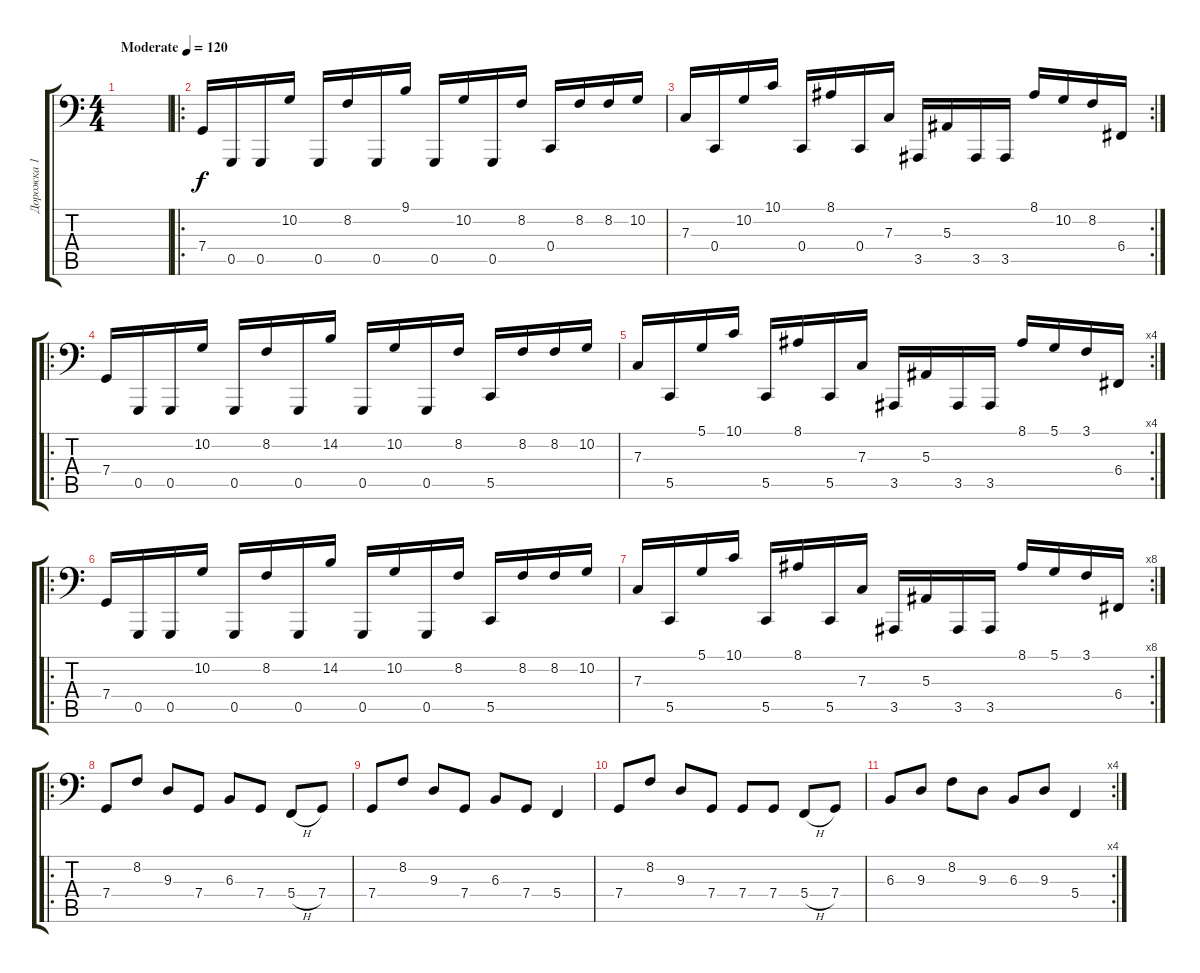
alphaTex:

\track ("Дорожка 1" "Дорожка 1") {instrument lead1square}
\staff {score tabs}
\tuning (D3 A2 F2 C2 G1 D1) {hide}
\ts (4 4)
\tempo (120 "Moderate")
\clef f4
\ks c
|
\ro
7.4.16 0.5.16 0.5.16 10.2.16 0.5.16 8.2.16 0.5.16 9.1.16 0.5.16 10.2.16 0.5.16 8.2.16 0.4.16 8.2.16 8.2.16 10.2.16 |
\rc 2
7.3.16 0.4.16 10.2.16 10.1.16 0.4.16 8.1.16 0.4.16 7.3.16 3.5.16 5.3.16 3.5.16 3.5.16 8.1.16 10.2.16 8.2.16 6.4.16 |
\ro
7.4.16 0.5.16 0.5.16 10.2.16 0.5.16 8.2.16 0.5.16 14.2.16 0.5.16 10.2.16 0.5.16 8.2.16 5.5.16 8.2.16 8.2.16 10.2.16 |
\rc 4
7.3.16 5.5.16 5.1.16 10.1.16 5.5.16 8.1.16 5.5.16 7.3.16 3.5.16 5.3.16 3.5.16 3.5.16 8.1.16 5.1.16 3.1.16 6.4.16 |
\ro
7.4.16 0.5.16 0.5.16 10.2.16 0.5.16 8.2.16 0.5.16 14.2.16 0.5.16 10.2.16 0.5.16 8.2.16 5.5.16 8.2.16 8.2.16 10.2.16 |
\rc 8
7.3.16 5.5.16 5.1.16 10.1.16 5.5.16 8.1.16 5.5.16 7.3.16 3.5.16 5.3.16 3.5.16 3.5.16 8.1.16 5.1.16 3.1.16 6.4.16 |
\ro
7.4.8 8.2.8 9.3.8 7.4.8 6.3.8 7.4.8 5.4{h}.8 7.4.8 |
7.4.8 8.2.8 9.3.8 7.4.8 6.3.8 7.4.8 5.4.4 |
7.4.8 8.2.8 9.3.8 7.4.8 7.4.8 7.4.8 5.4{h}.8 7.4.8 |
\rc 4
6.3.8 9.3.8 8.2.8 9.3.8 6.3.8 9.3.8 5.4.4
